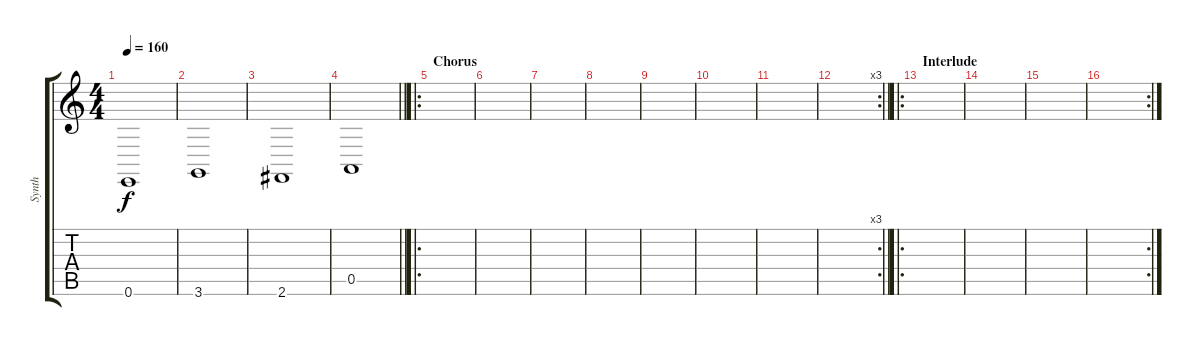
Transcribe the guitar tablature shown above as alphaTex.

\track ("Synth" "Synth") {instrument choiraahs}
\staff {score tabs}
\tuning (E4 B3 G3 D3 A2 E2) {hide}
\ts (4 4)
\tempo 160
\clef g2
\ks c
0.6.1{dy f} |
3.6.1 |
2.6.1 |
\barLineRight lightlight
0.5.1 |
\ro
\section ("" "Chorus")
|
|
|
|
|
|
|
\rc 3
\barLineRight lightlight
|
\ro
\section ("" "Interlude")
|
|
|
\rc 2
